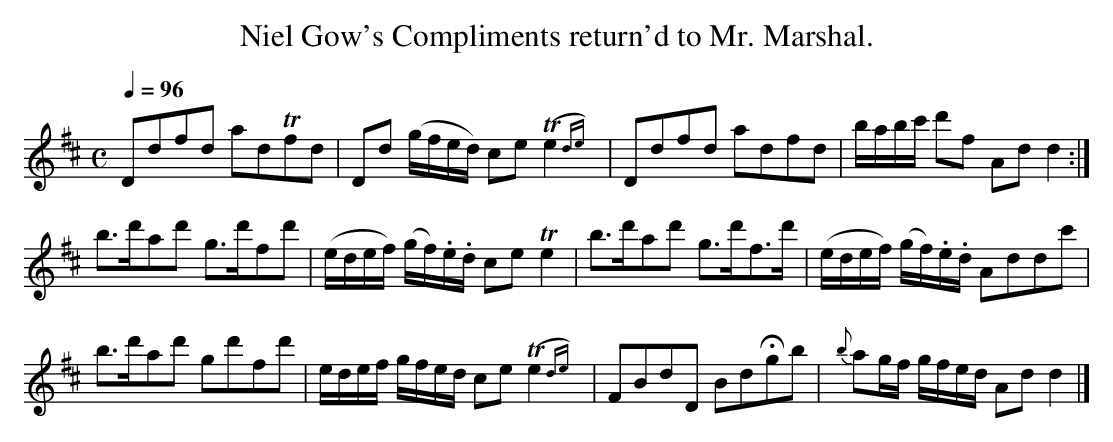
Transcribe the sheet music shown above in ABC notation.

X:1
T:Niel Gow's Compliments return'd to Mr. Marshal.
M:C
L:1/8
Q:1/4=96
K:D
Ddfd  adTfd  |   Dd        (g/f/e/d/)   ce (Te2{de})|\
Ddfd  adfd  |   b/a/b/c'/  d'f         Ad   d2    :|
b>d'ad' g>d'fd' |  (e/d/e/f/) (g/f/).e/.d/ ce  Te2     |\
b>d'ad' g>d'f>d'|  (e/d/e/f/) (g/f/).e/.d/ Addc'    |
b>d'ad' gd'fd' |   e/d/e/f/   g/f/e/d/    ce (Te2{de})|\
FBdD  BdHgb  |{b}ag/f/      g/f/e/d/    Ad   d2    |]
